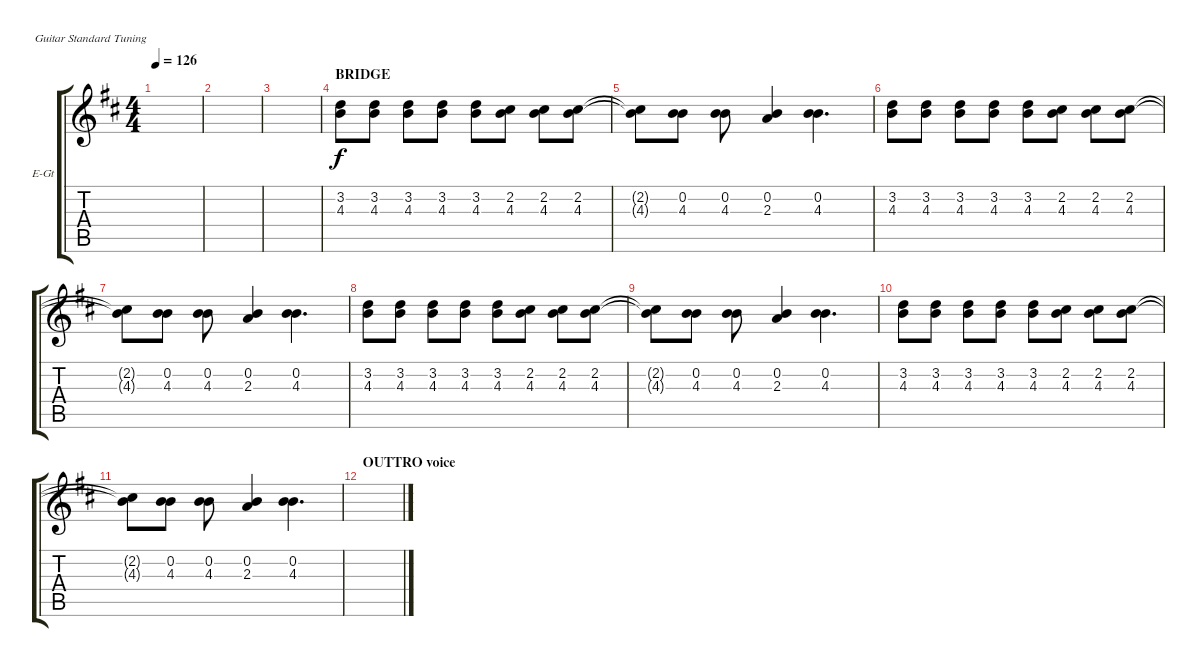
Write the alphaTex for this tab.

\defaultSystemsLayout 4
\bracketExtendMode groupsimilarinstruments
\firstSystemTrackNameOrientation horizontal
\otherSystemsTrackNameOrientation horizontal
\track ("Electric Guitar" "E-Gt") {instrument overdrivenguitar}
\staff {score tabs}
\tuning (E4 B3 G3 D3 A2 E2)
\ts (4 4)
\tempo 126
\clef g2
\ks bminor
|
|
|
\section ("" "BRIDGE")
(4.3 3.2).8 (3.2 4.3).8 (3.2 4.3).8 (3.2 4.3).8 (3.2 4.3).8 (4.3 2.2).8 (2.2 4.3).8 (2.2 4.3).8 |
(2.2{t} 4.3{t}).8 (4.3 0.2).8 (4.3 0.2).8 (2.3 0.2).4 (4.3 0.2).4{d} |
(4.3 3.2).8 (3.2 4.3).8 (3.2 4.3).8 (3.2 4.3).8 (3.2 4.3).8 (4.3 2.2).8 (2.2 4.3).8 (2.2 4.3).8 |
(2.2{t} 4.3{t}).8 (4.3 0.2).8 (4.3 0.2).8 (2.3 0.2).4 (4.3 0.2).4{d} |
(4.3 3.2).8 (3.2 4.3).8 (3.2 4.3).8 (3.2 4.3).8 (3.2 4.3).8 (4.3 2.2).8 (2.2 4.3).8 (2.2 4.3).8 |
(2.2{t} 4.3{t}).8 (4.3 0.2).8 (4.3 0.2).8 (2.3 0.2).4 (4.3 0.2).4{d} |
(4.3 3.2).8 (3.2 4.3).8 (3.2 4.3).8 (3.2 4.3).8 (3.2 4.3).8 (4.3 2.2).8 (2.2 4.3).8 (2.2 4.3).8 |
(2.2{t} 4.3{t}).8 (4.3 0.2).8 (4.3 0.2).8 (2.3 0.2).4 (4.3 0.2).4{d} |
\section ("" "OUTTRO voice")
